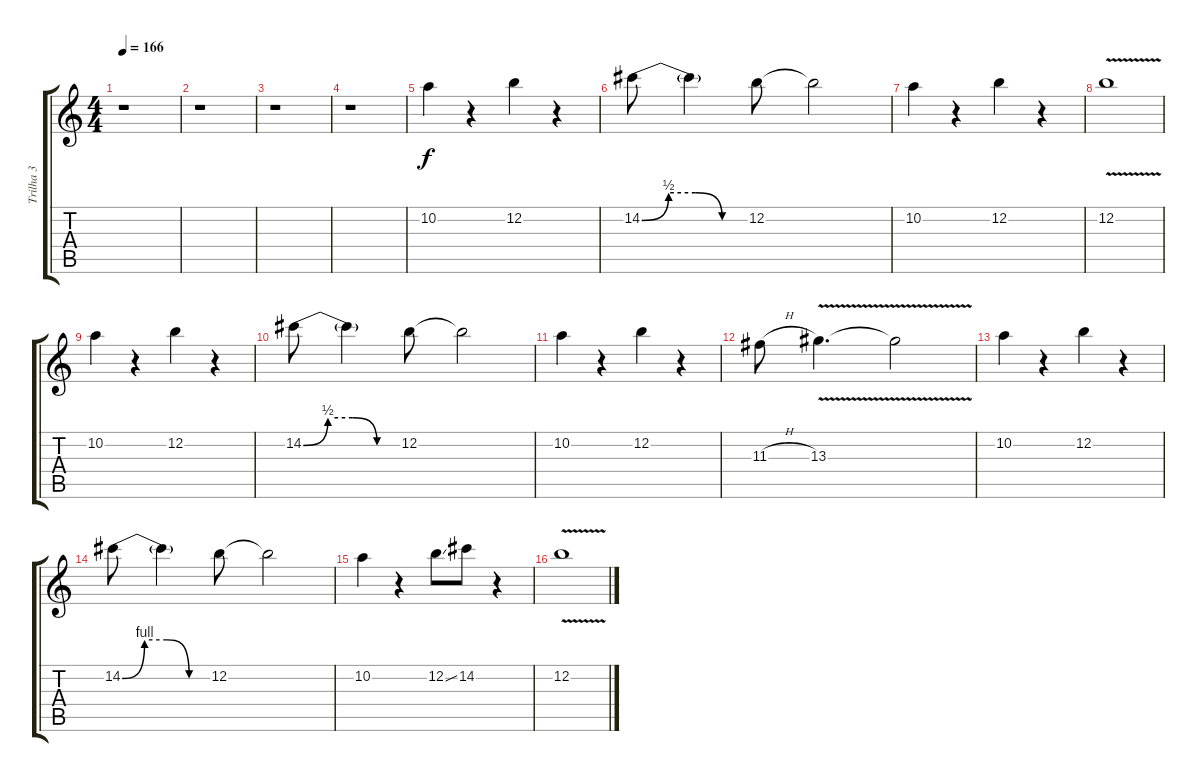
\track ("Trilha 3" "Trilha 3") {instrument distortionguitar}
\staff {score tabs}
\tuning (E4 B3 G3 D3 A2 E2) {hide}
\ts (4 4)
\tempo 166
\clef g2
\ks c
r.1{dy f} |
r.1 |
r.1 |
r.1 |
10.2.4 r.4 12.2.4 r.4 |
14.2{be (custom 0 0 15 2 30 2 45 0 60 0)}.8 14.2{t}.4 12.2.8 12.2{t}.2 |
10.2.4 r.4 12.2.4 r.4 |
12.2{v}.1 |
10.2.4 r.4 12.2.4 r.4 |
14.2{be (custom 0 0 15 2 30 2 45 0 60 0)}.8 14.2{t}.4 12.2.8 12.2{t}.2 |
10.2.4 r.4 12.2.4 r.4 |
11.3{h}.8 13.3{v}.4{d} 13.3{t}.2 |
10.2.4 r.4 12.2.4 r.4 |
14.2{be (custom 0 0 15 4 30 4 45 0 60 0)}.8 14.2{t}.4 12.2.8 12.2{t}.2 |
10.2.4 r.4 12.2{ss}.8 14.2.8 r.4 |
12.2{v}.1
